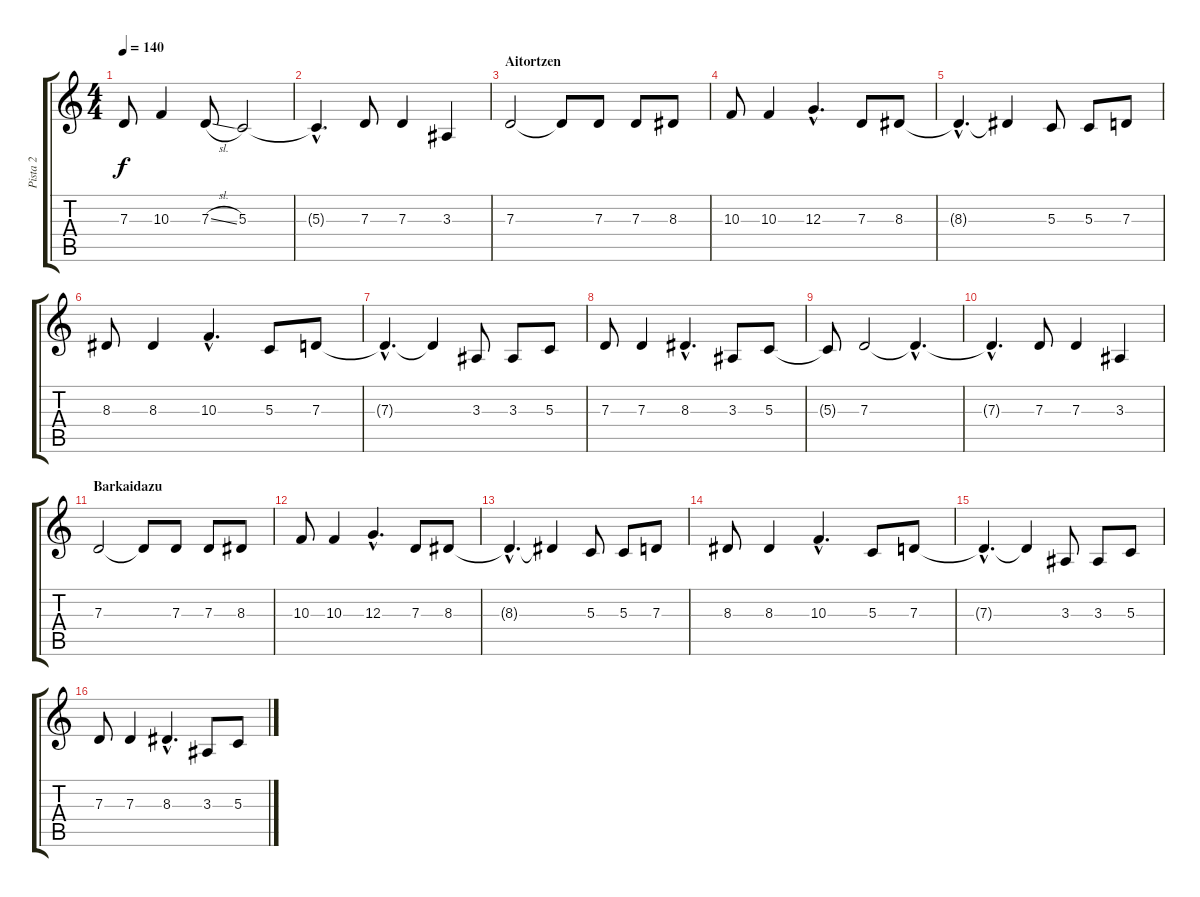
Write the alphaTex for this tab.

\track ("Pista 2" "Pista 2") {instrument flute}
\staff {score tabs}
\tuning (E4 B3 G3 D3 A2 E2) {hide}
\ts (4 4)
\tempo 140
\clef g2
\ks c
7.3{t}.8{dy f} 10.3.4 7.3{sl}.8 5.3.2 |
5.3{hac t}.4{d} 7.3.8 7.3.4 3.3.4 |
\section ("" "Aitortzen")
7.3.2 7.3{t}.8 7.3.8 7.3.8 8.3.8 |
10.3.8 10.3.4 12.3{hac}.4{d} 7.3.8 8.3.8 |
8.3{hac t}.4{d} 8.3{t}.4 5.3.8 5.3.8 7.3.8 |
8.3.8 8.3.4 10.3{hac}.4{d} 5.3.8 7.3.8 |
7.3{hac t}.4{d} 7.3{t}.4 3.3.8 3.3.8 5.3.8 |
7.3.8 7.3.4 8.3{hac}.4{d} 3.3.8 5.3.8 |
5.3{t}.8 7.3.2 7.3{hac t}.4{d} |
7.3{hac t}.4{d} 7.3.8 7.3.4 3.3.4 |
\section ("" "Barkaidazu")
7.3.2 7.3{t}.8 7.3.8 7.3.8 8.3.8 |
10.3.8 10.3.4 12.3{hac}.4{d} 7.3.8 8.3.8 |
8.3{hac t}.4{d} 8.3{t}.4 5.3.8 5.3.8 7.3.8 |
8.3.8 8.3.4 10.3{hac}.4{d} 5.3.8 7.3.8 |
7.3{hac t}.4{d} 7.3{t}.4 3.3.8 3.3.8 5.3.8 |
7.3.8 7.3.4 8.3{hac}.4{d} 3.3.8 5.3.8
